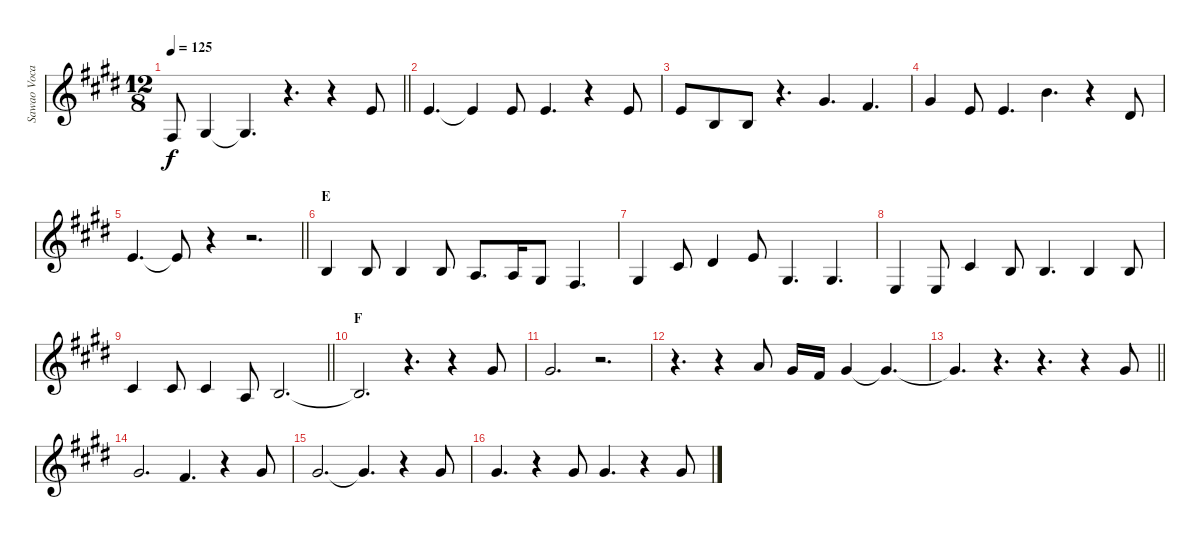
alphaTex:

\track ("Sawao Vocal" "Sawao Voca") {instrument synthbrass1}
\staff {score}
\tuning (E4 B3 G3 D3 A2 E2) {hide}
\ts (12 8)
\tempo 125
\clef g2
\barLineRight lightlight
\ks e
4.4.8{dy f} 1.3.4 1.3{t}.4{d} r.4{d} r.4 0.1.8 |
0.1.4{d} 0.1{t}.4 0.1.8 0.1.4{d} r.4 0.1.8 |
0.1.8 0.2.8 0.2.8 r.4{d} 4.1.4{d} 2.1.4{d} |
4.1.4 0.1.8 0.1.4{d} 7.1.4{d} r.4 4.2.8 |
\barLineRight lightlight
0.1.4{d} 0.1{t}.8 r.4 r.2{d} |
\section ("" "E")
0.2.4 0.2.8 0.2.4 0.2.8 2.3.8{d} 2.3.16 1.3.8 4.4.4{d} |
1.3.4 2.2.8 4.2.4 0.1.8 1.3.4{d} 1.3.4{d} |
2.4.4 2.4.8 2.2.4 0.2.8 0.2.4{d} 0.2.4 0.2.8 |
\barLineRight lightlight
2.2.4 2.2.8 2.2.4 2.3.8 0.2.2{d} |
\section ("" "F")
0.2{t}.2{d} r.4{d} r.4 4.1.8 |
4.1.2{d} r.2{d} |
r.4{d} r.4 5.1.8 4.1.16 2.1.16 4.1.4 4.1{t}.4{d} |
\barLineRight lightlight
4.1{t}.4{d} r.4{d} r.4{d} r.4 4.1.8 |
4.1.2{d} 2.1.4{d} r.4 4.1.8 |
4.1.2{d} 4.1{t}.4{d} r.4 4.1.8 |
4.1.4{d} r.4 4.1.8 4.1.4{d} r.4 4.1.8
